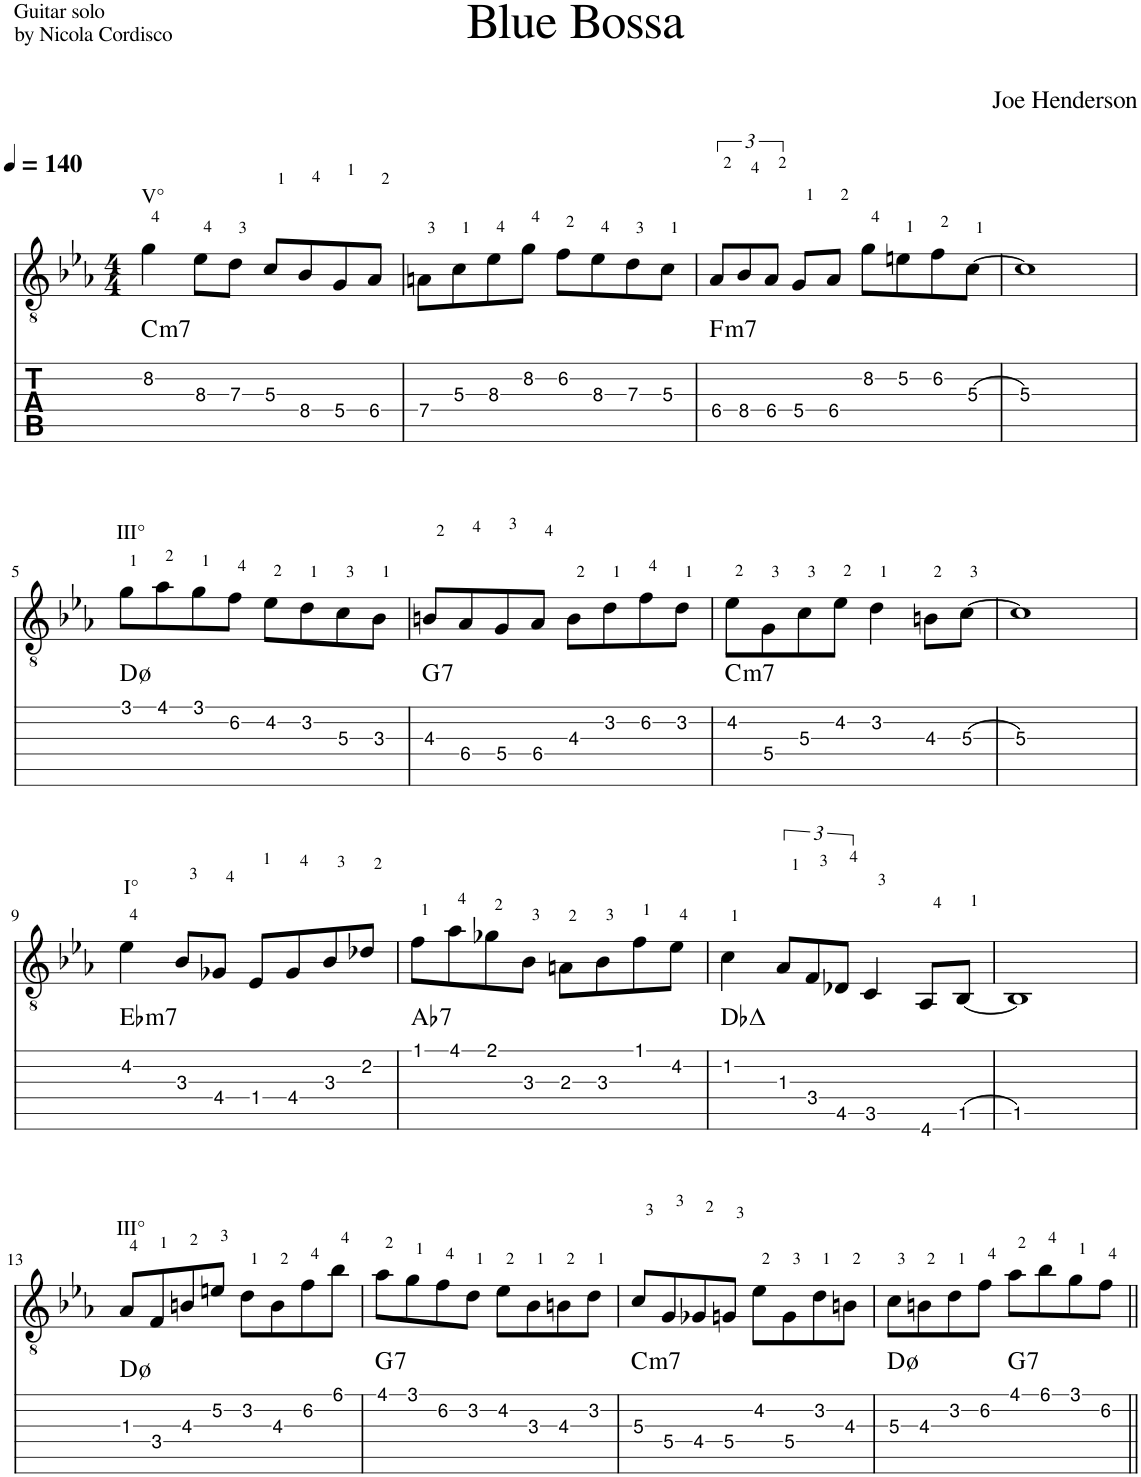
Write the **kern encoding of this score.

**kern	**kern	**harte
*part1	*part1	*part1
*staff2	*staff1	*
*I"Chitarra elettrica	*	*
*I'Chit. el.	*	*
*stria6	*	*
*	*clefGv2	*
*k[b-e-a-]	*k[b-e-a-]	*
*M4/4	*M4/4	*
*MM140	*MM140	*
=1	=1	=1
!	!LO:TX:a:t=V°	!LO:H:kt=m7
4g	4g\	C:min7
8e-L	8e-\L	.
8dJ	8d\J	.
8cL	8c/L	.
8B-J	8B-/	.
8GL	8G/	.
8A-J	8A-/J	.
=2	=2	=2
8AL	8An\L	.
8cJ	8c\	.
8e-L	8e-\	.
8gJ	8g\J	.
8fL	8f\L	.
8e-J	8e-\	.
8dL	8d\	.
8cJ	8c\J	.
=3	=3	=3
*Xbrackettup	*	*
!	!	!LO:H:kt=m7
12A-L	12A-/L	F:min7
12B-	12B-/	.
12A-J	12A-/J	.
8GL	8G/L	.
8A-J	8A-/J	.
8gL	8g\L	.
8eJ	8en\	.
8fL	8f\	.
[8cJ	[8c\J	.
=4	=4	=4
1c]	1c]	.
!!LO:LB:g=z
=5	=5	=5
!	!LO:TX:a:t=III°	!LO:H:kt=ø
8gL	8g\L	.
8a-J	8a-\	.
8gL	8g\	.
8fJ	8f\J	.
8e-L	8e-\L	.
8dJ	8d\	.
8cL	8c\	.
8B-J	8B-\J	.
=6	=6	=6
!	!	!LO:H:kt=7
8BL	8Bn/L	G:7
8A-J	8A-/	.
8GL	8G/	.
8A-J	8A-/J	.
8BL	8B\L	.
8dJ	8d\	.
8fL	8f\	.
8dJ	8d\J	.
=7	=7	=7
!	!	!LO:H:kt=m7
8e-L	8e-\L	C:min7
8GJ	8G\	.
8cL	8c\	.
8e-J	8e-\J	.
4d	4d\	.
8BL	8Bn\L	.
[8cJ	[8c\J	.
=8	=8	=8
1c]	1c]	.
!!LO:LB:g=z
=9	=9	=9
!	!LO:TX:a:t=I°	!LO:H:kt=m7
4e-	4e-\	Eb:min7
8B-L	8B-/L	.
8G-J	8G-X/J	.
8E-L	8E-/L	.
8G-J	8G-/	.
8B-L	8B-/	.
8d-J	8d-X/J	.
=10	=10	=10
!	!	!LO:H:kt=7
8fL	8f\L	Ab:7
8a-J	8a-\	.
8g-L	8g-X\	.
8B-J	8B-\J	.
8AL	8An\L	.
8B-J	8B-\	.
8fL	8f\	.
8e-J	8e-\J	.
=11	=11	=11
4c	4c\	Db:maj
12A-L	12A-/L	.
12F	12F/	.
12D-J	12D-X/J	.
4C	4C/	.
8AA-L	8AA-/L	.
[8BB-J	[8BB-/J	.
=12	=12	=12
1BB-]	1BB-]	.
!!LO:LB:g=z
=13	=13	=13
!	!LO:TX:a:t=III°	!LO:H:kt=ø
8A-L	8A-/L	.
8FJ	8F/	.
8BL	8Bn/	.
8eJ	8en/J	.
8dL	8d\L	.
8BJ	8B\	.
8fL	8f\	.
8b-J	8b-\J	.
=14	=14	=14
!	!	!LO:H:kt=7
8a-L	8a-\L	G:7
8gJ	8g\	.
8fL	8f\	.
8dJ	8d\J	.
8e-L	8e-\L	.
8B-J	8B-\	.
8BL	8Bn\	.
8dJ	8d\J	.
=15	=15	=15
!	!	!LO:H:kt=m7
8cL	8c/L	C:min7
8GJ	8G/	.
8G-L	8G-X/	.
8GJ	8Gn/J	.
8e-L	8e-\L	.
8GJ	8G\	.
8dL	8d\	.
8BJ	8Bn\J	.
=16	=16	=16
8cL	8c\L	D:hdim7
8BJ	8Bn\	.
8dL	8d\	.
8fJ	8f\J	.
!	!	!LO:H:kt=7
8a-L	8a-\L	G:7
8b-J	8b-\	.
8gL	8g\	.
8fJ	8f\J	.
=||	=||	=||
*-	*-	*-
